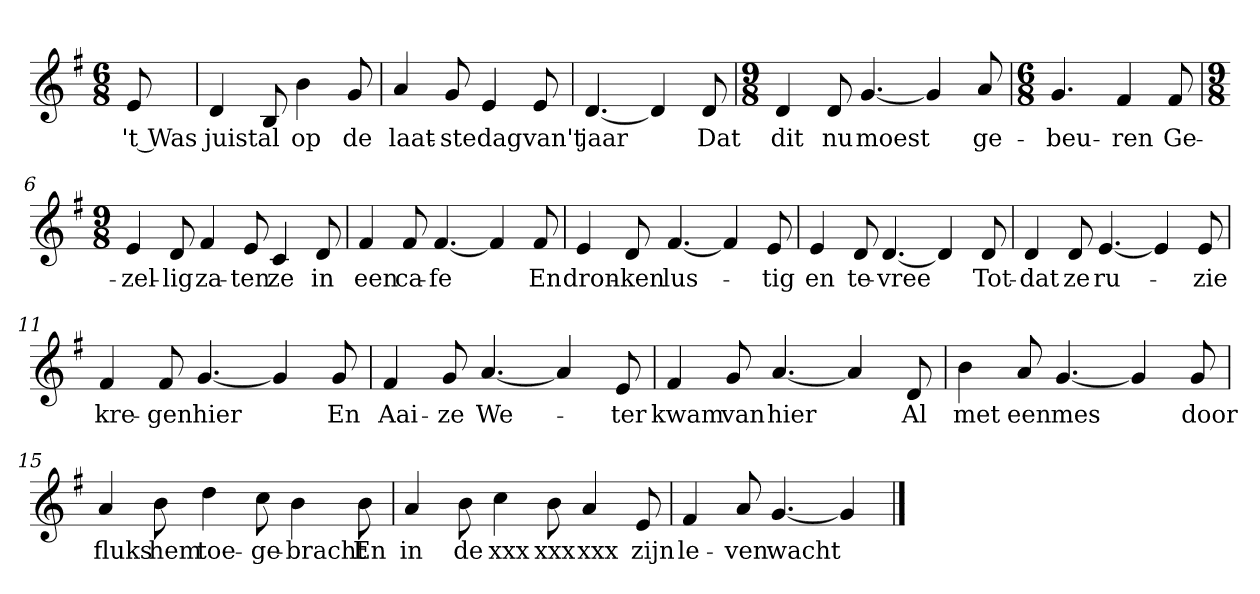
**kern	**text
*part1	*part1
*staff1	*staff1
*clefG2	*
*k[f#]	*
*G:	*
*M6/8	*
*MM120	*
=	=
8e	't Was
=1	=1
4d	juist
8B	al
4b	op
8g	de
=2	=2
4a	laat-
8g	-ste
4e	dag
8e	van't
=3	=3
[4.d	jaar
4d]	.
8d	Dat
=4	=4
*M9/8	*
4d	dit
8d	nu
[4.g	moest
4g]	.
8a	ge-
=5	=5
*M6/8	*
4.g	-beu-
4f#	-ren
8f#	Ge-
=6	=6
*M9/8	*
4e	-zel-
8d	-lig
4f#	za-
8e	-ten
4c	ze
8d	in
=7	=7
4f#	een
8f#	ca-
[4.f#	-fe
4f#]	.
8f#	En
=8	=8
4e	dron-
8d	-ken
[4.f#	lus-
4f#]	.
8e	-tig
=9	=9
4e	en
8d	te-
[4.d	-vree
4d]	.
8d	Tot-
=10	=10
4d	-dat
8d	ze
[4.e	ru-
4e]	.
8e	-zie
=11	=11
4f#	kre-
8f#	-gen
[4.g	hier
4g]	.
8g	En
=12	=12
4f#	Aai-
8g	-ze
[4.a	We-
4a]	.
8e	-ter
=13	=13
4f#	kwam
8g	van
[4.a	hier
4a]	.
8d	Al
=14	=14
4b	met
8a	een
[4.g	mes
4g]	.
8g	door
=15	=15
4a	fluks
8b	hem
4dd	toe-
8cc	-ge-
4b	-bracht
8b	En
=16	=16
4a	in
8b	de
4cc	xxx
8b	xxx
4a	xxx
8e	zijn
=17	=17
4f#	le-
8a	-ven
[4.g	wacht
4g]	.
==	==
*-	*-
